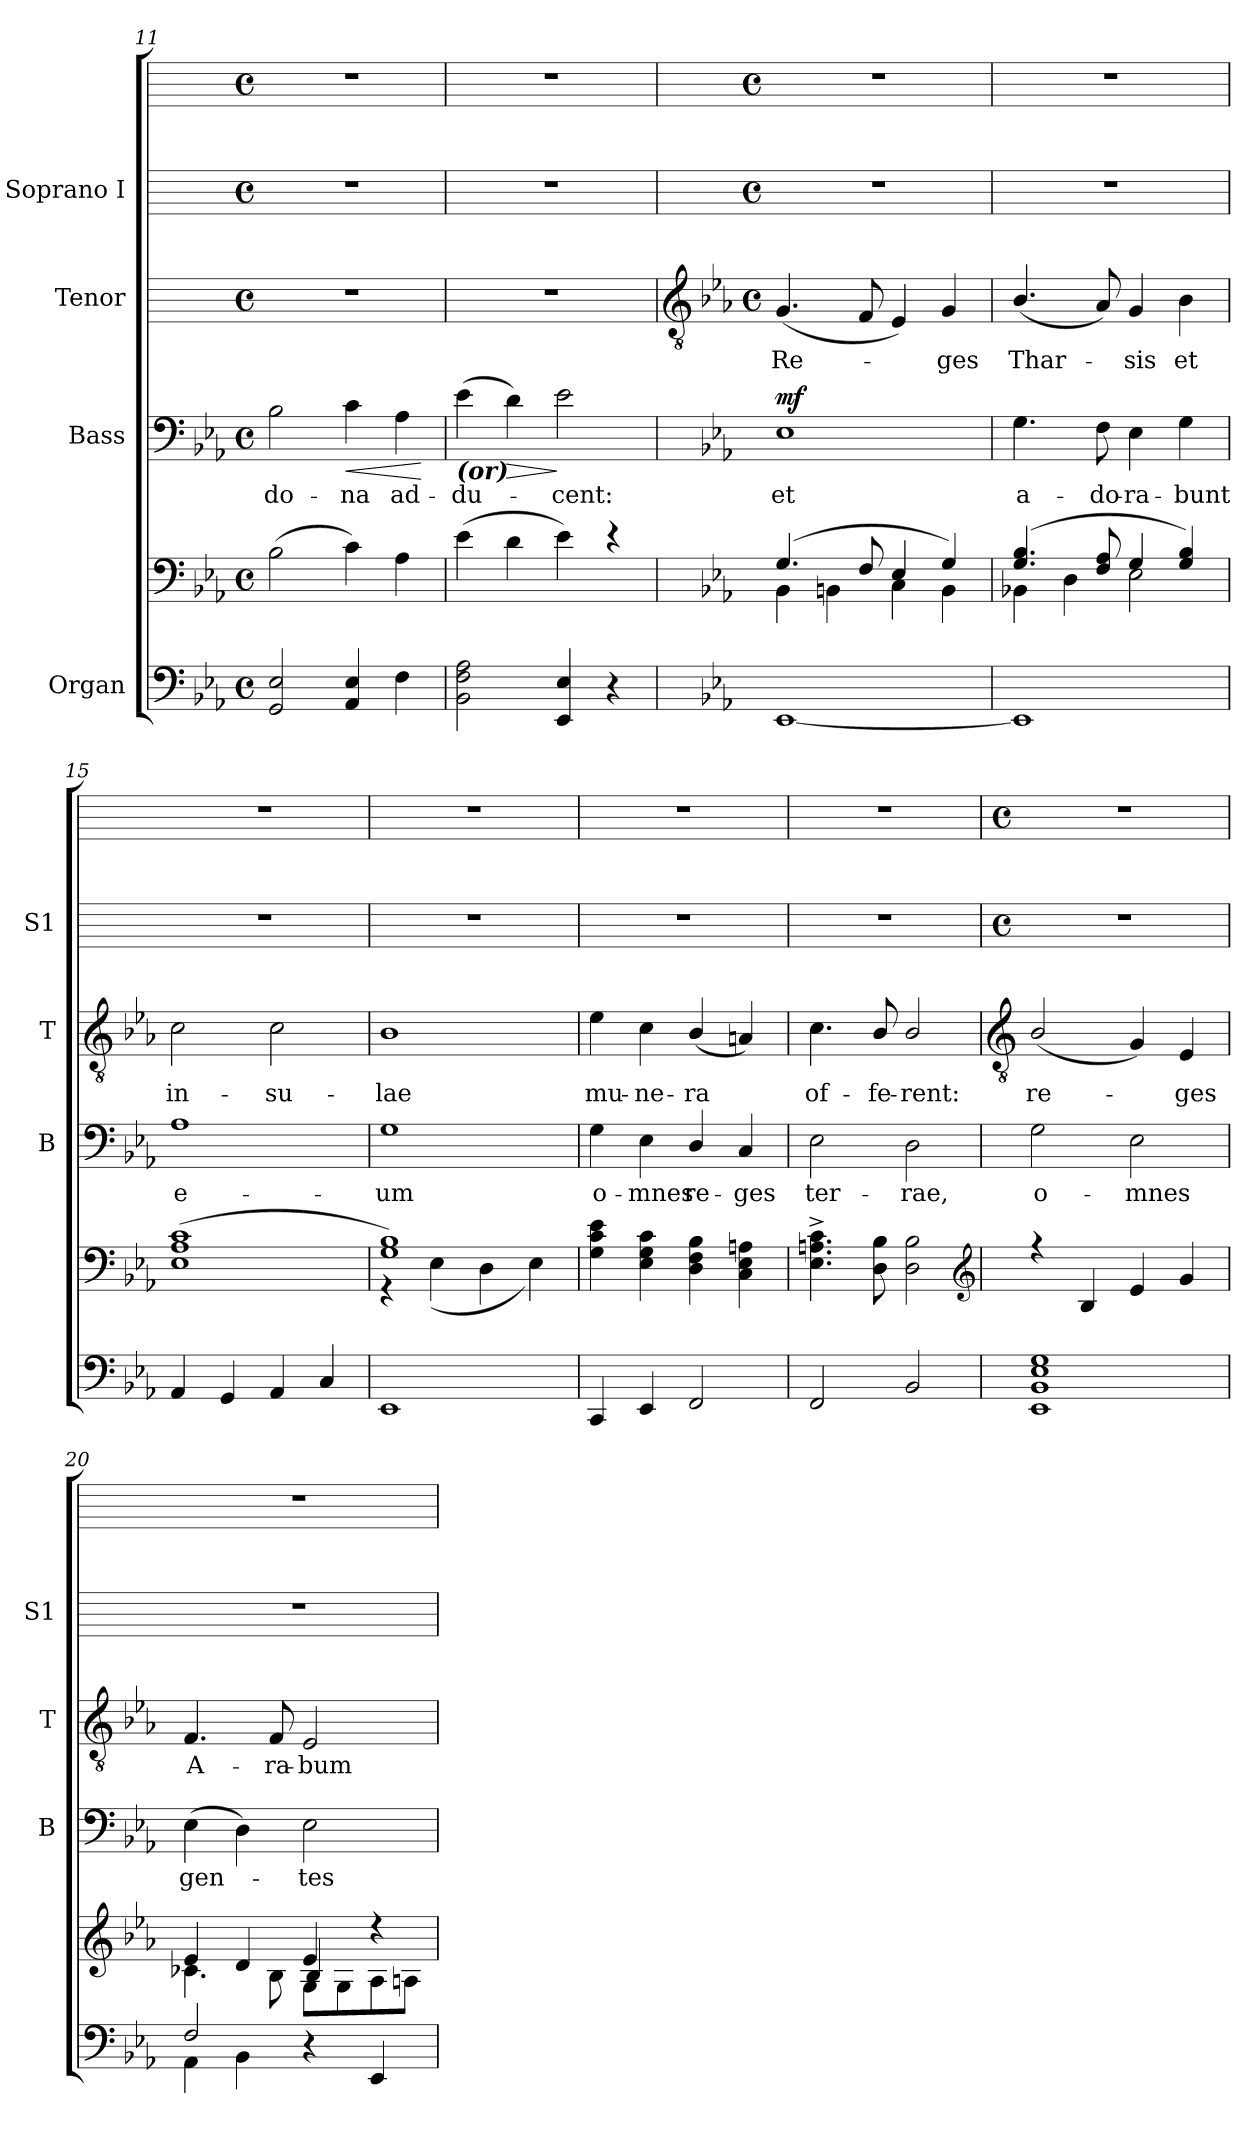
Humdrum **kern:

**kern	**kern	**dynam	**kern	**text	**dynam	**kern	**text	**kern	**kern
*part4	*part4	*part4	*part3	*part3	*part3	*part2	*part2	*part1	*part1
*staff6	*staff5	*staff5/6	*staff4	*staff4	*staff4	*staff3	*staff3	*staff2	*staff1
*I"Organ	*	*	*I"Bass	*	*	*I"Tenor	*	*I"Soprano I	*
*	*	*	*I'B	*	*	*I'T	*	*I'S1	*
*clefF4	*clefF4	*	*clefF4	*	*	*	*	*	*
*k[b-e-a-]	*k[b-e-a-]	*	*k[b-e-a-]	*	*	*	*	*	*
*E-:	*E-:	*	*E-:	*	*	*	*	*	*
*M4/4	*M4/4	*	*M4/4	*	*	*M4/4	*	*M4/4	*M4/4
*met(c)	*met(c)	*	*met(c)	*	*	*met(c)	*	*met(c)	*met(c)
=11	=11	=11	=11	=11	=11	=11	=11	=11	=11
*	*^	*	*	*	*	*	*	*	*
!	!	!	!	!	!LO:LY:b	!	!	!	!	!
2GG 2E-	(>2B-\	1ryy	.	2B-	do-	.	1r	.	1r	1r
!	!	!	!	!	!LO:LY:b	!LO:HP:b	!	!	!	!
4AA- 4E-	4c\)	.	.	4c	-na	<	.	.	.	.
!	!	!	!	!	!LO:LY:b	!	!	!	!	!
4F	4A-\	.	.	4A-	ad-	.	.	.	.	.
*	*v	*v	*	*	*	*	*	*	*	*
.	.	.	.	.	[	.	.	.	.
=12	=12	=12	=12	=12	=12	=12	=12	=12	=12
*	*^	*	*	*	*	*	*	*	*
!	!	!	!	!LO:TX:b:Bi:t=(or)	!	!	!	!	!	!
!	!	!	!	!	!LO:LY:b	!	!	!	!	!
2BB- 2F 2A-	(>4e-\	1ryy	.	(>4e-	-du-	.	1r	.	1r	1r
!	!	!	!	!	!	!LO:HP:b	!	!	!	!
.	4d\	.	.	4d)	.	>	.	.	.	.
!	!	!	!	!	!LO:LY:b	!	!	!	!	!
4EE- 4E-	4e-\)	.	.	2e-	cent:	]	.	.	.	.
4r	4r	.	.	.	.	.	.	.	.	.
!!LO:LB:g=z
=13	=13	=13	=13	=13	=13	=13	=13	=13	=13	=13
*	*	*	*	*	*	*	*clefGv2	*	*	*
*	*	*	*	*	*	*	*k[b-e-a-]	*	*	*
*	*	*	*	*	*	*	*E-:	*	*	*
*	*	*	*	*	*	*	*M4/4	*	*M4/4	*M4/4
*	*	*	*	*	*	*	*met(c)	*	*met(c)	*met(c)
!	!	!	!LO:DY:b=2	!	!LO:LY:b	!	!	!LO:LY:b	!	!
!	!	!	!LO:DY:n=1:b	!	!	!LO:DY:b	!	!	!	!
[1EE-	(>4.G/	4BB-\	mf mf	1E-	et	mf	(<4.G	Re-	1r	1r
.	.	4BBn\	.	.	.	.	.	.	.	.
.	8F/	.	.	.	.	.	8F	.	.	.
.	4E-/	4C\	.	.	.	.	4E-)	.	.	.
!	!	!	!	!	!	!	!	!LO:LY:b	!	!
.	4G/)	4BB\	.	.	.	.	4G	ges	.	.
=14	=14	=14	=14	=14	=14	=14	=14	=14	=14	=14
!	!	!	!	!	!LO:LY:b	!	!	!LO:LY:b	!	!
1EE-]	(>4.G/ 4.B-/	4BB-X\	.	4.G	a-	.	(<4.B-/	Thar-	1r	1r
.	.	4D\	.	.	.	.	.	.	.	.
!	!	!	!	!	!LO:LY:b	!	!	!	!	!
.	8F/ 8A-/	.	.	8F	-do-	.	8A-)	.	.	.
!	!	!	!	!	!LO:LY:b	!	!	!LO:LY:b	!	!
.	4G/	2E-\	.	4E-	-ra-	.	4G	sis	.	.
!	!	!	!	!	!LO:LY:b	!	!	!LO:LY:b	!	!
.	4G/ 4B-/)	.	.	4G	-bunt	.	4B-	et	.	.
=15	=15	=15	=15	=15	=15	=15	=15	=15	=15	=15
!	!	!	!	!	!LO:LY:b	!	!	!LO:LY:b	!	!
4AA-	(>1A-/ 1c/	1E-\	.	1A-	e-	.	2c	in-	1r	1r
4GG	.	.	.	.	.	.	.	.	.	.
!	!	!	!	!	!	!	!	!LO:LY:b	!	!
4AA-	.	.	.	.	.	.	2c	-su-	.	.
4C	.	.	.	.	.	.	.	.	.	.
=16	=16	=16	=16	=16	=16	=16	=16	=16	=16	=16
!	!	!	!	!	!LO:LY:b	!	!	!LO:LY:b	!	!
1EE-	1G/ 1B-/)	4r	.	1G	-um	.	1B-	-lae	1r	1r
.	.	(<4E-\	.	.	.	.	.	.	.	.
.	.	4D\	.	.	.	.	.	.	.	.
.	.	4E-\)	.	.	.	.	.	.	.	.
=17	=17	=17	=17	=17	=17	=17	=17	=17	=17	=17
!	!	!	!	!	!LO:LY:b	!	!	!LO:LY:b	!	!
4CC	4G\ 4c\ 4e-\	1ryy	.	4G	o-	.	4e-	mu-	1r	1r
!	!	!	!	!	!LO:LY:b	!	!	!LO:LY:b	!	!
4EE-	4E-\ 4G\ 4c\	.	.	4E-	-mnes	.	4c	-ne-	.	.
!	!	!	!	!	!LO:LY:b	!	!	!LO:LY:b	!	!
2FF	4D\ 4F\ 4B-\	.	.	4D/	re-	.	(<4B-/	-ra	.	.
!	!	!	!	!	!LO:LY:b	!	!	!	!	!
.	4C\ 4E-\ 4An\	.	.	4C	-ges	.	4An)	.	.	.
=18	=18	=18	=18	=18	=18	=18	=18	=18	=18	=18
!	!	!	!	!	!LO:LY:b	!	!	!LO:LY:b	!	!
2FF	4.E-\^ 4.An\^ 4.c\^	1ryy	.	2E-	ter-	.	4.c	of-	1r	1r
!	!	!	!	!	!	!	!	!LO:LY:b	!	!
.	8D\ 8B-\	.	.	.	.	.	8B-/	-fe-	.	.
!	!	!	!	!	!LO:LY:b	!	!	!LO:LY:b	!	!
2BB-	2D\ 2B-\	.	.	2D	-rae,	.	2B-/	-rent:	.	.
*	*clefG2	*	*	*	*	*	*	*	*	*
!!LO:LB:g=z
=19	=19	=19	=19	=19	=19	=19	=19	=19	=19	=19
*	*	*	*	*	*	*	*clefGv2	*	*	*
*	*	*	*	*	*	*	*	*	*M4/4	*M4/4
*	*	*	*	*	*	*	*	*	*met(c)	*met(c)
*^	*	*	*	*	*	*	*	*	*	*
!	!	!	!	!	!	!LO:LY:b	!	!	!LO:LY:b	!	!
1ryy	1EE- 1BB- 1E- 1G	4r	1ryy	.	2G	o-	.	(<2B-/	re-	1r	1r
.	.	4B-	.	.	.	.	.	.	.	.	.
!	!	!	!	!	!	!LO:LY:b	!	!	!	!	!
.	.	4e-	.	.	2E-	-mnes	.	4G)	.	.	.
!	!	!	!	!	!	!	!	!	!LO:LY:b	!	!
.	.	4g	.	.	.	.	.	4E-	ges	.	.
=20	=20	=20	=20	=20	=20	=20	=20	=20	=20	=20	=20
*	*	*	*^	*	*	*	*	*	*	*	*
!	!	!	!	!	!	!	!LO:LY:b	!	!	!LO:LY:b	!	!
2F/	4AA-\	4e-	4.c-X\	2ryy	.	(>4E-	gen-	.	4.F	A-	1r	1r
.	4BB-\	4d	.	.	.	4D)	.	.	.	.	.	.
!	!	!	!	!	!	!	!	!	!	!LO:LY:b	!	!
.	.	.	8B-\	.	.	.	.	.	8F	-ra-	.	.
!	!	!	!	!	!	!	!LO:LY:b	!	!	!LO:LY:b	!	!
2ryy	4r	4e-	4B-/	8G\L	.	2E-	tes	.	2E-	-bum	.	.
.	.	.	.	8G\	.	.	.	.	.	.	.	.
.	4EE-/	4r	4ryy	8A-\	.	.	.	.	.	.	.	.
.	.	.	.	8An\J	.	.	.	.	.	.	.	.
*v	*v	*	*	*	*	*	*	*	*	*	*	*
*	*v	*v	*v	*	*	*	*	*	*	*	*
=	=	=	=	=	=	=	=	=	=
*-	*-	*-	*-	*-	*-	*-	*-	*-	*-
